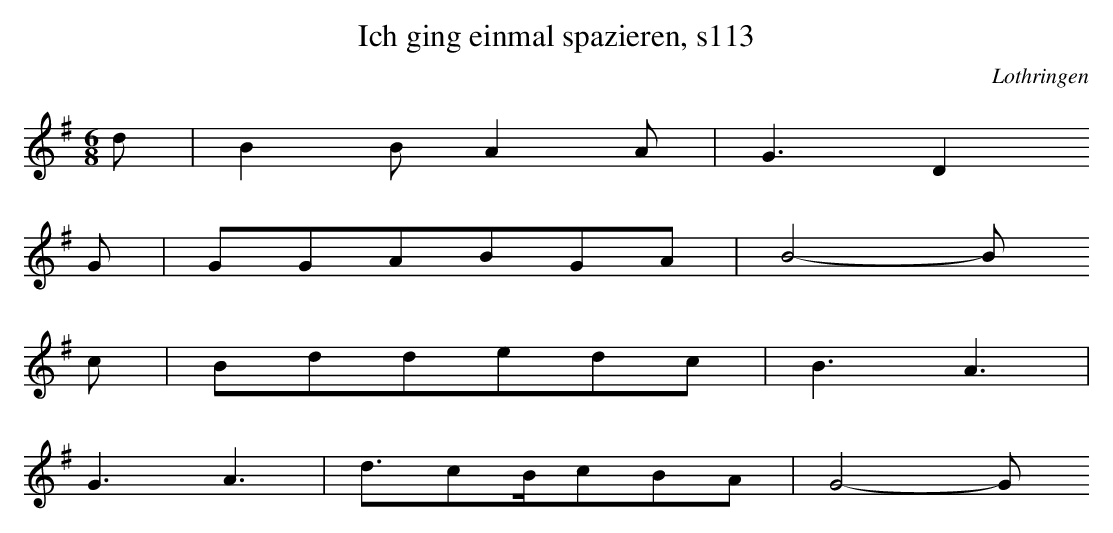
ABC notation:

X:1
T: Ich ging einmal spazieren, s113
O: Lothringen
M: 6/8
L: 1/16
K: G
d2 | B4B2A4A2 | G6D4
G2 | G2G2A2B2G2A2 | B8-B2
c2 | B2d2d2e2d2c2 | B6A6 |
G6A6 | d3c2Bc2B2A2 | G8-G2
